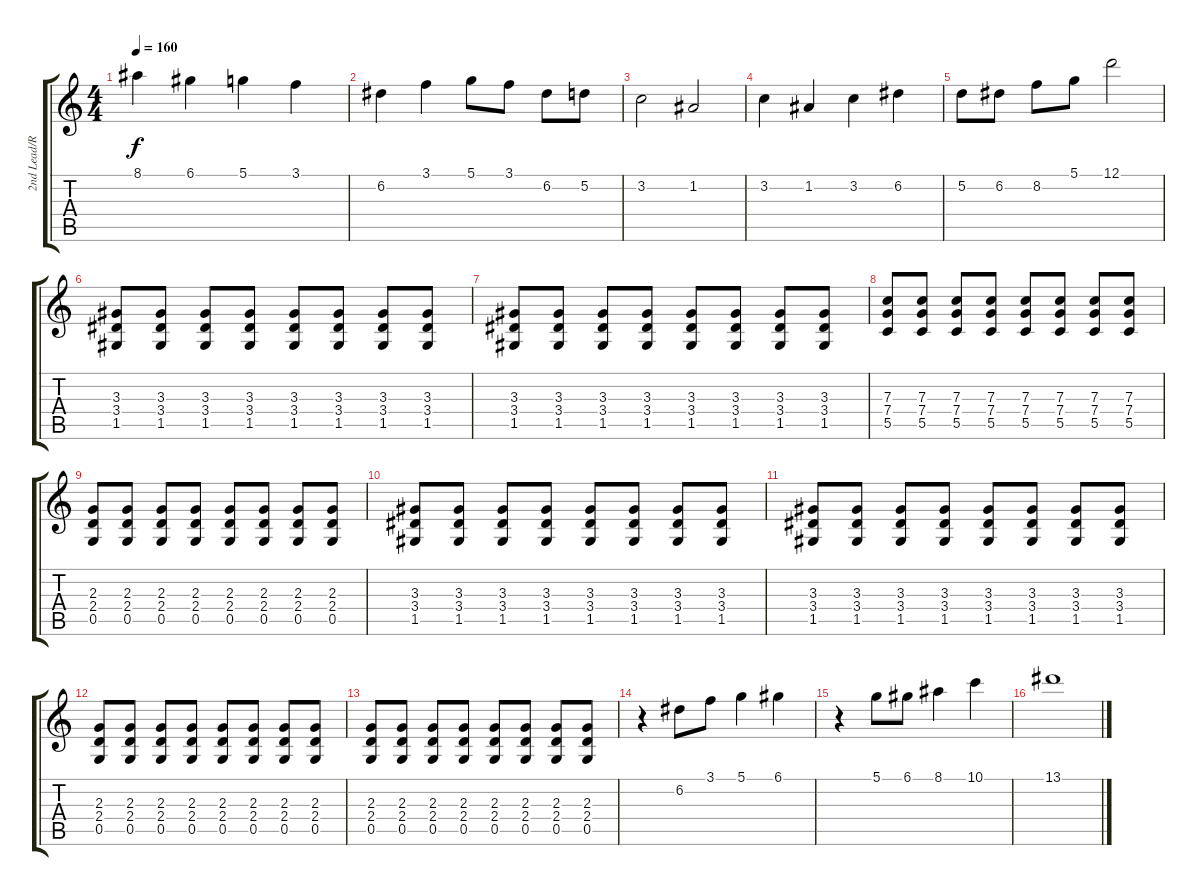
\track ("2nd Lead/Rhythm Guitar" "2nd Lead/R") {instrument overdrivenguitar}
\staff {score tabs}
\tuning (D4 A3 F3 C3 G2 C2) {hide}
\ts (4 4)
\tempo 160
\clef g2
\ks c
8.1.4{dy f} 6.1.4 5.1.4 3.1.4 |
6.2.4 3.1.4 5.1.8 3.1.8 6.2.8 5.2.8 |
3.2.2 1.2.2 |
3.2.4 1.2.4 3.2.4 6.2.4 |
5.2.8 6.2.8 8.2.8 5.1.8 12.1.2 |
(3.3 3.4 1.5).8 (3.3 3.4 1.5).8 (3.3 3.4 1.5).8 (3.3 3.4 1.5).8 (3.3 3.4 1.5).8 (3.3 3.4 1.5).8 (3.3 3.4 1.5).8 (3.3 3.4 1.5).8 |
(3.3 3.4 1.5).8 (3.3 3.4 1.5).8 (3.3 3.4 1.5).8 (3.3 3.4 1.5).8 (3.3 3.4 1.5).8 (3.3 3.4 1.5).8 (3.3 3.4 1.5).8 (3.3 3.4 1.5).8 |
(7.3 7.4 5.5).8 (7.3 7.4 5.5).8 (7.3 7.4 5.5).8 (7.3 7.4 5.5).8 (7.3 7.4 5.5).8 (7.3 7.4 5.5).8 (7.3 7.4 5.5).8 (7.3 7.4 5.5).8 |
(2.3 2.4 0.5).8 (2.3 2.4 0.5).8 (2.3 2.4 0.5).8 (2.3 2.4 0.5).8 (2.3 2.4 0.5).8 (2.3 2.4 0.5).8 (2.3 2.4 0.5).8 (2.3 2.4 0.5).8 |
(3.3 3.4 1.5).8 (3.3 3.4 1.5).8 (3.3 3.4 1.5).8 (3.3 3.4 1.5).8 (3.3 3.4 1.5).8 (3.3 3.4 1.5).8 (3.3 3.4 1.5).8 (3.3 3.4 1.5).8 |
(3.3 3.4 1.5).8 (3.3 3.4 1.5).8 (3.3 3.4 1.5).8 (3.3 3.4 1.5).8 (3.3 3.4 1.5).8 (3.3 3.4 1.5).8 (3.3 3.4 1.5).8 (3.3 3.4 1.5).8 |
(2.3 2.4 0.5).8 (2.3 2.4 0.5).8 (2.3 2.4 0.5).8 (2.3 2.4 0.5).8 (2.3 2.4 0.5).8 (2.3 2.4 0.5).8 (2.3 2.4 0.5).8 (2.3 2.4 0.5).8 |
(2.3 2.4 0.5).8 (2.3 2.4 0.5).8 (2.3 2.4 0.5).8 (2.3 2.4 0.5).8 (2.3 2.4 0.5).8 (2.3 2.4 0.5).8 (2.3 2.4 0.5).8 (2.3 2.4 0.5).8 |
r.4 6.2.8 3.1.8 5.1.4 6.1.4 |
r.4 5.1.8 6.1.8 8.1.4 10.1.4 |
13.1.1
